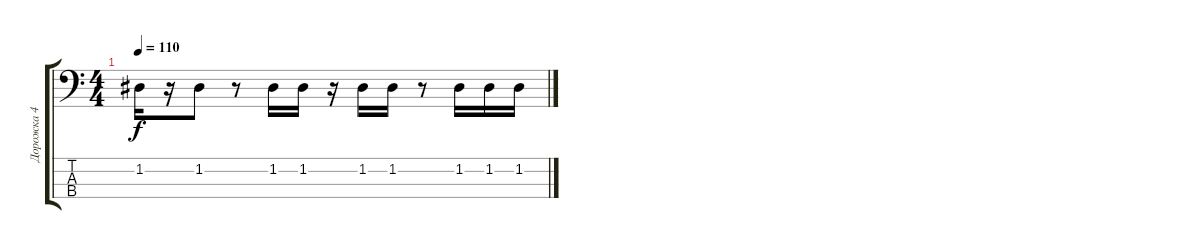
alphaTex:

\track ("Дорожка 4" "Дорожка 4") {instrument electricbassfinger}
\staff {score tabs}
\tuning (G2 D2 A1 E1) {hide}
\ts (4 4)
\tempo 110
\clef f4
\ks c
1.2.16{dy f} r.16 1.2.8 r.8 1.2.16 1.2.16 r.16 1.2.16 1.2.16 r.8 1.2.16 1.2.16 1.2.16
